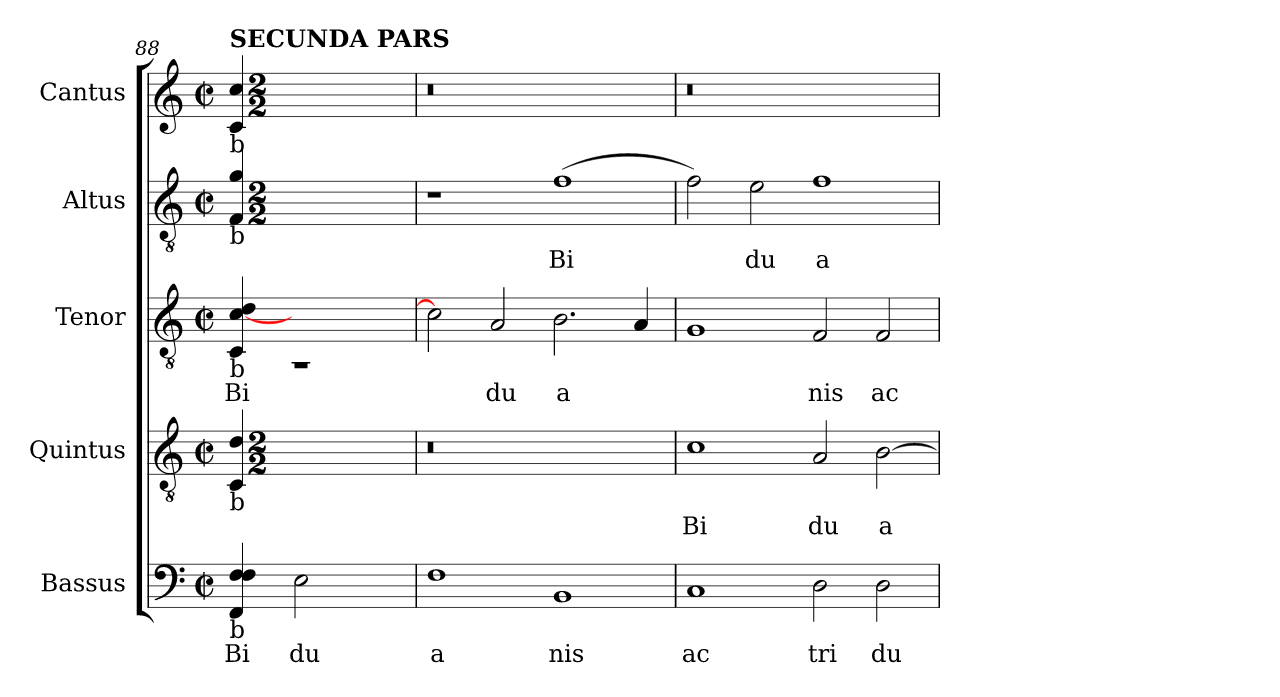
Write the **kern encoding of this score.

**kern	**text	**kern	**text	**kern	**text	**kern	**text	**kern
*part5	*part5	*part4	*part4	*part3	*part3	*part2	*part2	*part1
*staff5	*staff5	*staff4	*staff4	*staff3	*staff3	*staff2	*staff2	*staff1
*I"Bassus	*	*I"Quintus	*	*I"Tenor	*	*I"Altus	*	*I"Cantus
!!LO:LB:g=z
*clefF4	*	*clefGv2	*	*clefGv2	*	*clefGv2	*	*clefG2
*k[]	*	*k[]	*	*k[]	*	*k[]	*	*k[]
*C:	*	*C:	*	*C:	*	*C:	*	*C:
*M2/2	*	*M2/2	*	*M2/2	*	*M2/2	*	*M2/2
*met(c|)	*	*met(c|)	*	*met(c|)	*	*met(c|)	*	*met(c|)
=88	=88	=88	=88	=88	=88	=88	=88	=88
!	!	!	!	!	!	!	!	!LO:TX:a:B:t=SECUNDA PARS
!	!	!	!	!	!	!	!	!LO:TX:b:t=b
!	!	!	!	!	!	!LO:TX:b:t=b	!	!
!	!	!	!	!LO:TX:b:t=b	!	!	!	!
!	!	!LO:TX:b:t=b	!	!	!	!	!	!
!LO:TX:b:t=b	!	!	!	!	!	!	!	!
!	!LO:LY:b:cj	!	!	!	!LO:LY:b:cj	!	!	!
4F/ 4FF/ 4F	Bi	4d/ 4C/	.	4d/ 4C/ [>4c	Bi	4g/ 4F/	.	4cc/ 4c/
*	*	*M2/2	*	*	*	*M2/2	*	*M2/2
*	*	*met(c|)	*	*	*	*met(c|)	*	*met(c|)
!LO:N:vis=2	!LO:LY:b:cj	!	!	!LO:N:vis=1	!	!	!	!
4E\	du	1ryy	.	1rAA	.	1ryy	.	1ryy
2.ryy	.	.	.	.	.	.	.	.
=89	=89	=89	=89	=89	=89	=89	=89	=89
!	!LO:LY:b:cj	!	!	!	!	!	!	!
1F	a	0r	.	2c\]	.	1r	.	0r
!	!	!	!	!	!LO:LY:b:cj	!	!	!
.	.	.	.	2A/	du	.	.	.
!	!LO:LY:b:cj	!	!	!	!LO:LY:b:cj	!	!LO:LY:b:cj	!
1BB	nis	.	.	2.B\	a	(>1f	Bi	.
.	.	.	.	4A/	.	.	.	.
=90	=90	=90	=90	=90	=90	=90	=90	=90
!	!LO:LY:b:cj	!	!LO:LY:b:cj	!	!	!	!	!
1C	ac	1c	Bi	1G	.	2f\)	.	0r
!	!	!	!	!	!	!	!LO:LY:b:cj	!
.	.	.	.	.	.	2e\	du	.
!	!LO:LY:b:cj	!	!LO:LY:b:cj	!	!LO:LY:b:cj	!	!LO:LY:b:cj	!
2D\	tri	2A/	du	2F/	nis	1f	a	.
!	!LO:LY:b:cj	!	!LO:LY:b:cj	!	!LO:LY:b:cj	!	!	!
2D\	du	[>2B\	a	2F/	ac	.	.	.
=	=	=	=	=	=	=	=	=
*-	*-	*-	*-	*-	*-	*-	*-	*-
